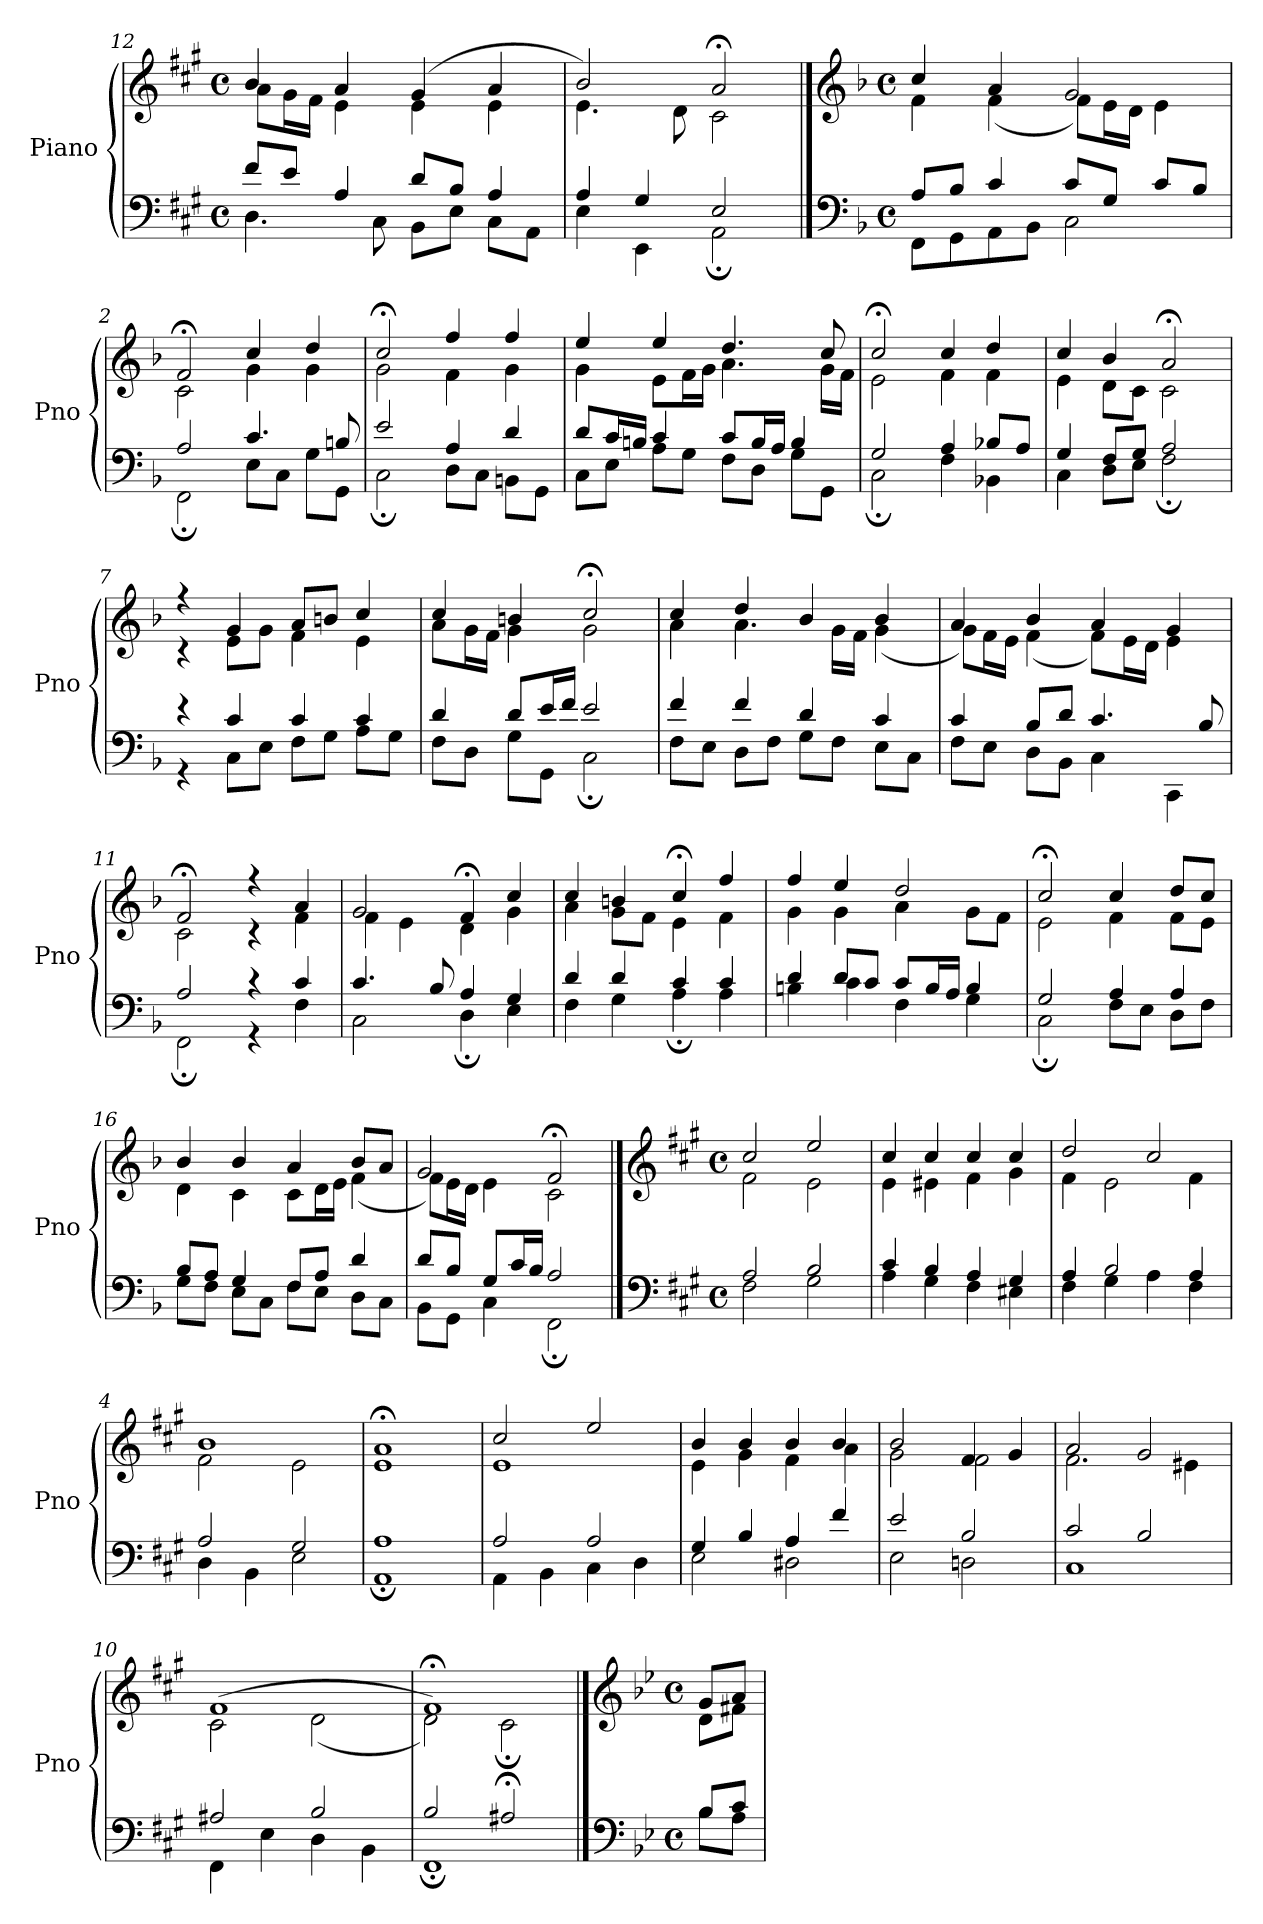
**kern	**kern
*part1	*part1
*staff2	*staff1
*I"Piano	*
*I'Pno	*
*clefF4	*clefG2
*k[f#c#g#]	*k[f#c#g#]
*M4/4	*M4/4
*met(c)	*met(c)
=12	=12
*^	*^
8f#/L	4.D\	4b/	8a\L
8e/J	.	.	16g#\L
.	.	.	16f#\JJ
4A/	.	4a/	4e\
.	8C#\	.	.
8d/L	8BB\L	(>4g#/	4e\
8B/J	8E\J	.	.
4A/	8C#\L	4a/	4e\
.	8AA\J	.	.
=13	=13	=13	=13
4A/	4E\	2b/)	4.e\
4G#/	4EE\	.	.
.	.	.	8d\
2E/	2AA;\	2a;</	2c#\
==1	==1	==1	==1
*clefF4	*	*clefG2	*
*k[b-]	*	*k[b-]	*
*M4/4	*	*M4/4	*
*met(c)	*	*met(c)	*
8A/L	8FF\L	4cc/	4f\
8B-/J	8GG\	.	.
4c/	8AA\	4a/	(<4f\
.	8BB-\J	.	.
8c/L	2C\	2g/	8f\L)
8G/J	.	.	16e\L
.	.	.	16d\JJ
8c/L	.	.	4e\
8B-/J	.	.	.
=2	=2	=2	=2
2A/	2FF;\	2f;</	2c\
4.c/	8E\L	4cc/	4g\
.	8C\J	.	.
.	8G\L	4dd/	4g\
8Bn/	8GG\J	.	.
=3	=3	=3	=3
2e/	2C;\	2cc;</	2g\
4A/	8D\L	4ff/	4f\
.	8C\J	.	.
4d/	8BBn\L	4ff/	4g\
.	8GG\J	.	.
=4	=4	=4	=4
8d/L	8C\L	4ee/	4g\
16c/L	8E\J	.	.
16Bn/JJ	.	.	.
4c/	8A\L	4ee/	8e\L
.	8G\J	.	16f\L
.	.	.	16g\JJ
8c/L	8F\L	4.dd/	4.a\
16B/L	8D\J	.	.
16A/JJ	.	.	.
4B/	8G\L	.	.
.	8GG\J	8cc/	16g\LL
.	.	.	16f\JJ
=5	=5	=5	=5
2G/	2C;\	2cc;</	2e\
4A/	4F\	4cc/	4f\
8B-X/L	4BB-X\	4dd/	4f\
8A/J	.	.	.
=6	=6	=6	=6
4G/	4C\	4cc/	4e\
8F/L	8D\L	4b-/	8d\L
8G/J	8E\J	.	8c\J
2A/	2F;\	2a;</	2c\
=7	=7	=7	=7
4r	4r	4r	4r
4c/	8C\L	4g/	8e\L
.	8E\J	.	8g\J
4c/	8F\L	8a/L	4f\
.	8G\J	8bn/J	.
4c/	8A\L	4cc/	4e\
.	8G\J	.	.
=8	=8	=8	=8
4d/	8F\L	4cc/	8a\L
.	8D\J	.	16g\L
.	.	.	16f\JJ
8d/L	8G\L	4bn/	4g\
16e/L	8GG\J	.	.
16f/JJ	.	.	.
2e/	2C;\	2cc;</	2g\
=9	=9	=9	=9
4f/	8F\L	4cc/	4a\
.	8E\J	.	.
4f/	8D\L	4dd/	4.a\
.	8F\J	.	.
4d/	8G\L	4b-/	.
.	8F\J	.	16g\LL
.	.	.	16f\JJ
4c/	8E\L	4b-/	(<4g\
.	8C\J	.	.
=10	=10	=10	=10
4c/	8F\L	4a/	8g\L)
.	8E\J	.	16f\L
.	.	.	16e\JJ
8B-/L	8D\L	4b-/	(<4f\
8d/J	8BB-\J	.	.
4.c/	4C\	4a/	8f\L)
.	.	.	16e\L
.	.	.	16d\JJ
.	4CC\	4g/	4e\
8B-/	.	.	.
=11	=11	=11	=11
2A/	2FF;\	2f;</	2c\
4r	4r	4r	4r
4c/	4F\	4a/	4f\
=12	=12	=12	=12
4.c/	2C\	2g/	4f\
.	.	.	4e\
8B-/	.	.	.
4A/	4D;\	4f;</	4d\
4G/	4E\	4cc/	4g\
=13	=13	=13	=13
4d/	4F\	4cc/	4a\
4d/	4G\	4bn/	8g\L
.	.	.	8f\J
4c/	4A;\	4cc;</	4e\
4c/	4A\	4ff/	4f\
=14	=14	=14	=14
4d/	4Bn\	4ff/	4g\
8d/L	4c\	4ee/	4g\
8c/J	.	.	.
8c/L	4F\	2dd/	4a\
16B/L	.	.	.
16A/JJ	.	.	.
4B/	4G\	.	8g\L
.	.	.	8f\J
=15	=15	=15	=15
2G/	2C;\	2cc;</	2e\
4A/	8F\L	4cc/	4f\
.	8E\J	.	.
4A/	8D\L	8dd/L	8f\L
.	8F\J	8cc/J	8e\J
=16	=16	=16	=16
8B-/L	8G\L	4b-/	4d\
8A/J	8F\J	.	.
4G/	8E\L	4b-/	4c\
.	8C\J	.	.
8F/L	8F\L	4a/	8c\L
8A/J	8E\J	.	16d\L
.	.	.	16e\JJ
4d/	8D\L	8b-/L	(<4f\
.	8C\J	8a/J	.
=17	=17	=17	=17
8d/L	8BB-\L	2g/	8f\L)
8B-/J	8GG\J	.	16e\L
.	.	.	16d\JJ
8G/L	4C\	.	4e\
16c/L	.	.	.
16B-/JJ	.	.	.
2A/	2FF;\	2f;</	2c\
==1	==1	==1	==1
*clefF4	*	*clefG2	*
*k[f#c#g#]	*	*k[f#c#g#]	*
*M4/4	*	*M4/4	*
*met(c)	*	*met(c)	*
2A/	2F#\	2cc#/	2f#\
2B/	2G#\	2ee/	2e\
=2	=2	=2	=2
4c#/	4A\	4cc#/	4e\
4B/	4G#\	4cc#/	4e#X\
4A/	4F#\	4cc#/	4f#\
4G#/	4E#X\	4cc#/	4g#\
=3	=3	=3	=3
4A/	4F#\	2dd/	4f#\
2B/	4G#\	.	2e\
.	4A\	2cc#/	.
4A/	4F#\	.	4f#\
=4	=4	=4	=4
2A/	4D\	1b	2f#\
.	4BB\	.	.
2G#/	2E\	.	2e\
=5	=5	=5	=5
1A	1AA;	1a;<	1e
=6	=6	=6	=6
2A/	4AA\	2cc#/	1e
.	4BB\	.	.
2A/	4C#\	2ee/	.
.	4D\	.	.
=7	=7	=7	=7
4G#/	2E\	4b/	4e\
4B/	.	4b/	4g#\
4A/	2D#X\	4b/	4f#\
4f#/	.	4b/	4a\
=8	=8	=8	=8
2e/	2E\	2b/	2g#\
2B/	2Dn\	4f#/	2f#\
.	.	4g#/	.
=9	=9	=9	=9
2c#/	1C#	2a/	2.f#\
2B/	.	2g#/	.
.	.	.	4e#X\
=10	=10	=10	=10
2A#X/	4FF#\	(>1f#	2c#\
.	4E\	.	.
2B/	4D\	.	(<2d\
.	4BB\	.	.
=11	=11	=11	=11
2B/	1FF#;	1f#;<)	2d\)
2A#X;</	.	.	2c#;\
==1	==1	==1	==1
*clefF4	*	*clefG2	*
*k[b-e-]	*	*k[b-e-]	*
*M4/4	*	*M4/4	*
*met(c)	*	*met(c)	*
8B-/L	8B-\L	8g/L	8d\L
8c/J	8A\J	8a/J	8f#X\J
*v	*v	*	*
*	*v	*v
=	=
*-	*-
